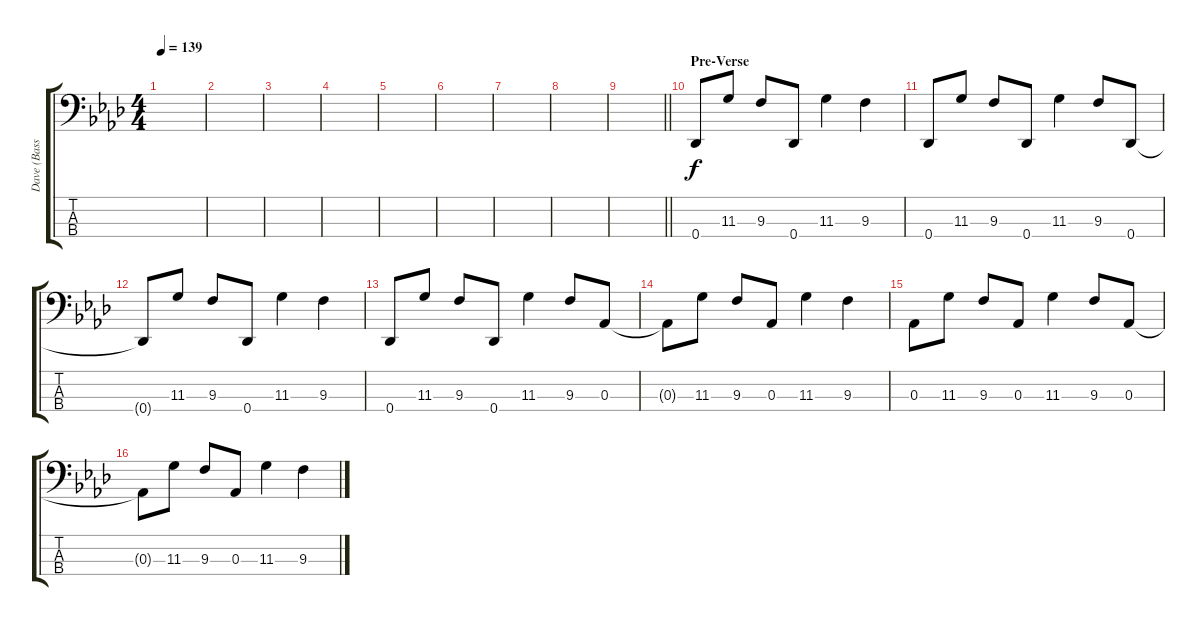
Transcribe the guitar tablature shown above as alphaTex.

\track ("Dave (Bass)" "Dave (Bass") {instrument electricbassfinger}
\staff {score tabs}
\tuning (Gb2 Db2 Ab1 Db1) {hide}
\ts (4 4)
\tempo 139
\clef f4
\ks ab
|
|
|
|
|
|
|
|
\barLineRight lightlight
|
\section ("" "Pre-Verse")
0.4.8 11.3.8 9.3.8 0.4.8 11.3.4 9.3.4 |
0.4.8 11.3.8 9.3.8 0.4.8 11.3.4 9.3.8 0.4.8 |
0.4{t}.8 11.3.8 9.3.8 0.4.8 11.3.4 9.3.4 |
0.4.8 11.3.8 9.3.8 0.4.8 11.3.4 9.3.8 0.3.8 |
0.3{t}.8 11.3.8 9.3.8 0.3.8 11.3.4 9.3.4 |
0.3.8 11.3.8 9.3.8 0.3.8 11.3.4 9.3.8 0.3.8 |
0.3{t}.8 11.3.8 9.3.8 0.3.8 11.3.4 9.3.4
